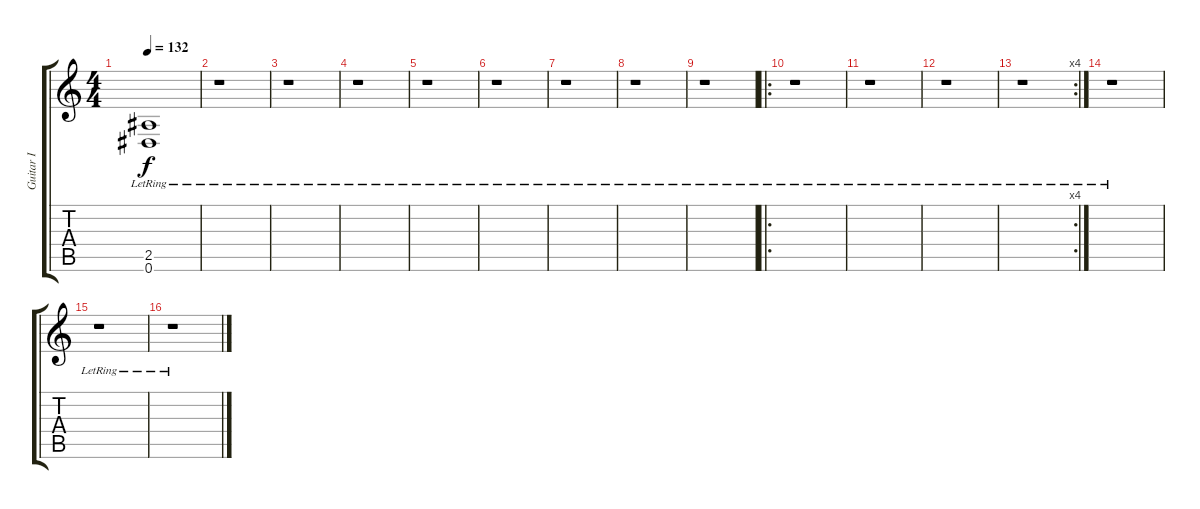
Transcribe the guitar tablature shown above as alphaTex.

\track ("Guitar I" "Guitar I") {instrument electricguitarclean}
\staff {score tabs}
\tuning (Eb4 Bb3 Gb3 Db3 Ab2 Eb2) {hide}
\ts (4 4)
\tempo 132
\clef g2
\ks c
(2.5{lr} 0.6{lr}).1{dy f} |
r.1 |
r.1 |
r.1 |
r.1 |
r.1 |
r.1 |
r.1 |
r.1 |
\ro
r.1 |
r.1 |
r.1 |
\rc 4
r.1 |
r.1 |
r.1 |
r.1
